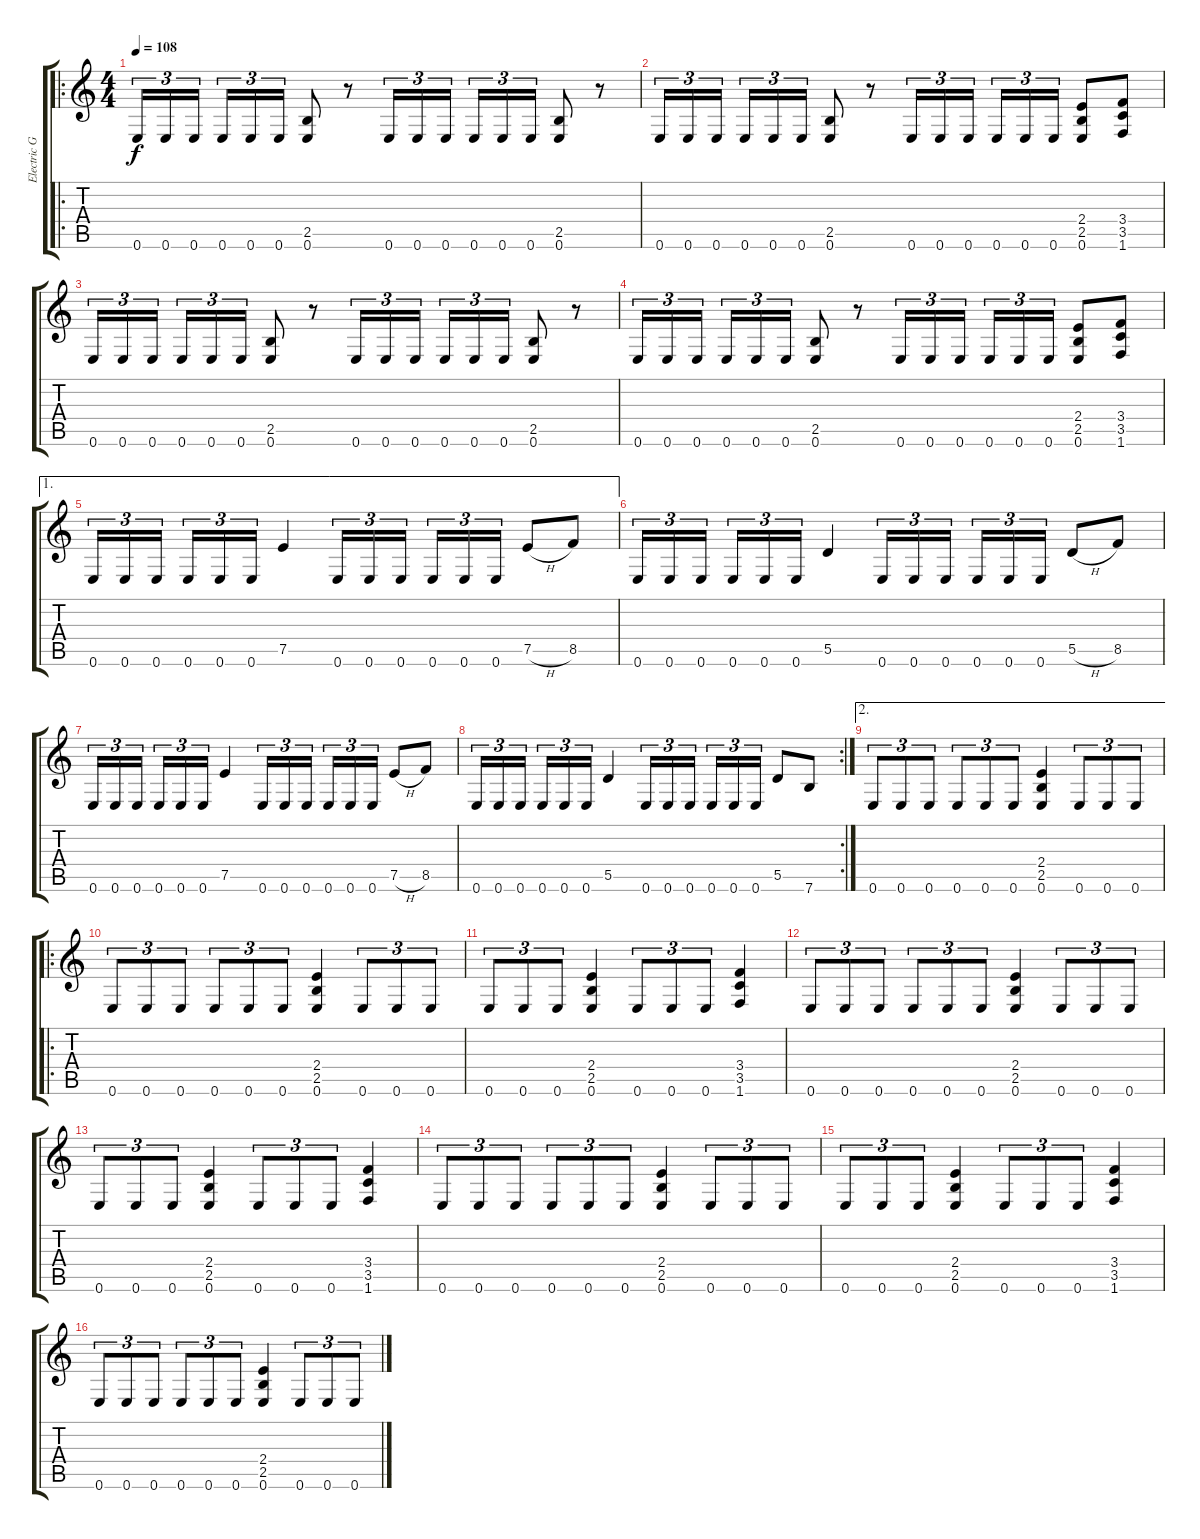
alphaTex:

\track ("Electric Guitar 4 and 2" "Electric G") {instrument electricguitarclean}
\staff {score tabs}
\tuning (E4 B3 G3 D3 A2 E2) {hide}
\ro
\ts (4 4)
\tempo 108
\clef g2
\ks c
0.6.16{tu (3 2) dy f} 0.6.16{tu (3 2)} 0.6.16{tu (3 2)} 0.6.16{tu (3 2)} 0.6.16{tu (3 2)} 0.6.16{tu (3 2)} (2.5 0.6).8 r.8 0.6.16{tu (3 2)} 0.6.16{tu (3 2)} 0.6.16{tu (3 2)} 0.6.16{tu (3 2)} 0.6.16{tu (3 2)} 0.6.16{tu (3 2)} (2.5 0.6).8 r.8 |
0.6.16{tu (3 2)} 0.6.16{tu (3 2)} 0.6.16{tu (3 2)} 0.6.16{tu (3 2)} 0.6.16{tu (3 2)} 0.6.16{tu (3 2)} (2.5 0.6).8 r.8 0.6.16{tu (3 2)} 0.6.16{tu (3 2)} 0.6.16{tu (3 2)} 0.6.16{tu (3 2)} 0.6.16{tu (3 2)} 0.6.16{tu (3 2)} (2.4 2.5 0.6).8 (3.4 3.5 1.6).8 |
0.6.16{tu (3 2)} 0.6.16{tu (3 2)} 0.6.16{tu (3 2)} 0.6.16{tu (3 2)} 0.6.16{tu (3 2)} 0.6.16{tu (3 2)} (2.5 0.6).8 r.8 0.6.16{tu (3 2)} 0.6.16{tu (3 2)} 0.6.16{tu (3 2)} 0.6.16{tu (3 2)} 0.6.16{tu (3 2)} 0.6.16{tu (3 2)} (2.5 0.6).8 r.8 |
0.6.16{tu (3 2)} 0.6.16{tu (3 2)} 0.6.16{tu (3 2)} 0.6.16{tu (3 2)} 0.6.16{tu (3 2)} 0.6.16{tu (3 2)} (2.5 0.6).8 r.8 0.6.16{tu (3 2)} 0.6.16{tu (3 2)} 0.6.16{tu (3 2)} 0.6.16{tu (3 2)} 0.6.16{tu (3 2)} 0.6.16{tu (3 2)} (2.4 2.5 0.6).8 (3.4 3.5 1.6).8 |
\ae 1
0.6.16{tu (3 2)} 0.6.16{tu (3 2)} 0.6.16{tu (3 2)} 0.6.16{tu (3 2)} 0.6.16{tu (3 2)} 0.6.16{tu (3 2)} 7.5.4 0.6.16{tu (3 2)} 0.6.16{tu (3 2)} 0.6.16{tu (3 2)} 0.6.16{tu (3 2)} 0.6.16{tu (3 2)} 0.6.16{tu (3 2)} 7.5{h}.8 8.5.8 |
0.6.16{tu (3 2)} 0.6.16{tu (3 2)} 0.6.16{tu (3 2)} 0.6.16{tu (3 2)} 0.6.16{tu (3 2)} 0.6.16{tu (3 2)} 5.5.4 0.6.16{tu (3 2)} 0.6.16{tu (3 2)} 0.6.16{tu (3 2)} 0.6.16{tu (3 2)} 0.6.16{tu (3 2)} 0.6.16{tu (3 2)} 5.5{h}.8 8.5.8 |
0.6.16{tu (3 2)} 0.6.16{tu (3 2)} 0.6.16{tu (3 2)} 0.6.16{tu (3 2)} 0.6.16{tu (3 2)} 0.6.16{tu (3 2)} 7.5.4 0.6.16{tu (3 2)} 0.6.16{tu (3 2)} 0.6.16{tu (3 2)} 0.6.16{tu (3 2)} 0.6.16{tu (3 2)} 0.6.16{tu (3 2)} 7.5{h}.8 8.5.8 |
\rc 2
0.6.16{tu (3 2)} 0.6.16{tu (3 2)} 0.6.16{tu (3 2)} 0.6.16{tu (3 2)} 0.6.16{tu (3 2)} 0.6.16{tu (3 2)} 5.5.4 0.6.16{tu (3 2)} 0.6.16{tu (3 2)} 0.6.16{tu (3 2)} 0.6.16{tu (3 2)} 0.6.16{tu (3 2)} 0.6.16{tu (3 2)} 5.5.8 7.6.8 |
\ae 2
0.6.8{tu (3 2)} 0.6.8{tu (3 2)} 0.6.8{tu (3 2)} 0.6.8{tu (3 2)} 0.6.8{tu (3 2)} 0.6.8{tu (3 2)} (2.4 2.5 0.6).4 0.6.8{tu (3 2)} 0.6.8{tu (3 2)} 0.6.8{tu (3 2)} |
\ro
0.6.8{tu (3 2)} 0.6.8{tu (3 2)} 0.6.8{tu (3 2)} 0.6.8{tu (3 2)} 0.6.8{tu (3 2)} 0.6.8{tu (3 2)} (2.4 2.5 0.6).4 0.6.8{tu (3 2)} 0.6.8{tu (3 2)} 0.6.8{tu (3 2)} |
0.6.8{tu (3 2)} 0.6.8{tu (3 2)} 0.6.8{tu (3 2)} (2.4 2.5 0.6).4 0.6.8{tu (3 2)} 0.6.8{tu (3 2)} 0.6.8{tu (3 2)} (3.4 3.5 1.6).4 |
0.6.8{tu (3 2)} 0.6.8{tu (3 2)} 0.6.8{tu (3 2)} 0.6.8{tu (3 2)} 0.6.8{tu (3 2)} 0.6.8{tu (3 2)} (2.4 2.5 0.6).4 0.6.8{tu (3 2)} 0.6.8{tu (3 2)} 0.6.8{tu (3 2)} |
0.6.8{tu (3 2)} 0.6.8{tu (3 2)} 0.6.8{tu (3 2)} (2.4 2.5 0.6).4 0.6.8{tu (3 2)} 0.6.8{tu (3 2)} 0.6.8{tu (3 2)} (3.4 3.5 1.6).4 |
0.6.8{tu (3 2)} 0.6.8{tu (3 2)} 0.6.8{tu (3 2)} 0.6.8{tu (3 2)} 0.6.8{tu (3 2)} 0.6.8{tu (3 2)} (2.4 2.5 0.6).4 0.6.8{tu (3 2)} 0.6.8{tu (3 2)} 0.6.8{tu (3 2)} |
0.6.8{tu (3 2)} 0.6.8{tu (3 2)} 0.6.8{tu (3 2)} (2.4 2.5 0.6).4 0.6.8{tu (3 2)} 0.6.8{tu (3 2)} 0.6.8{tu (3 2)} (3.4 3.5 1.6).4 |
0.6.8{tu (3 2)} 0.6.8{tu (3 2)} 0.6.8{tu (3 2)} 0.6.8{tu (3 2)} 0.6.8{tu (3 2)} 0.6.8{tu (3 2)} (2.4 2.5 0.6).4 0.6.8{tu (3 2)} 0.6.8{tu (3 2)} 0.6.8{tu (3 2)}
